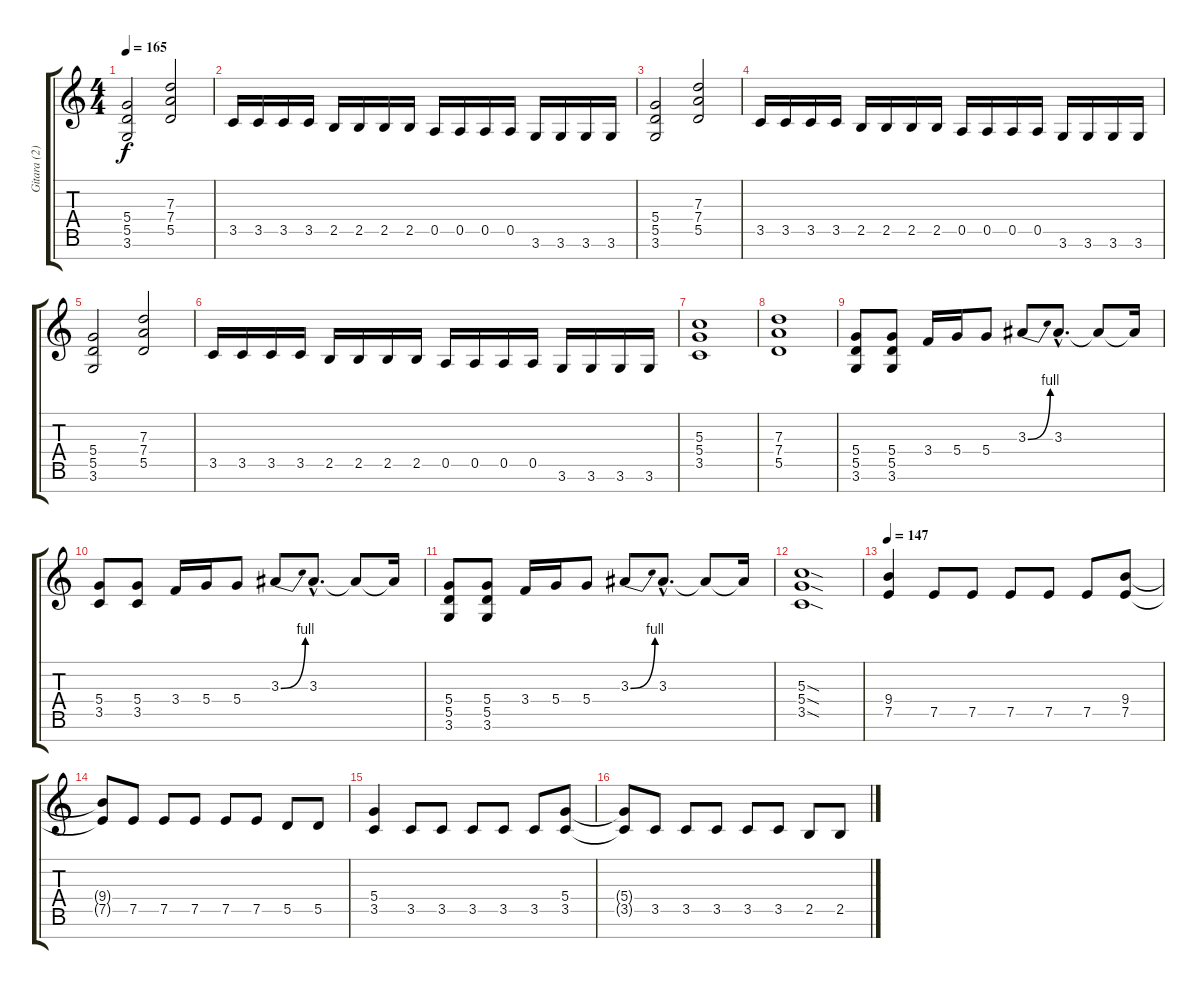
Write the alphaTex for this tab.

\track ("Gitara (2)" "Gitara (2)") {instrument distortionguitar}
\staff {score tabs}
\tuning (E4 B3 G3 D3 A2 E2 B1) {hide}
\ts (4 4)
\tempo 165
\clef g2
\ks c
(5.4 5.5 3.6).2{dy f instrument distortionguitar} (7.3 7.4 5.5).2 |
3.5.16 3.5.16 3.5.16 3.5.16 2.5.16 2.5.16 2.5.16 2.5.16 0.5.16 0.5.16 0.5.16 0.5.16 3.6.16 3.6.16 3.6.16 3.6.16 |
(5.4 5.5 3.6).2 (7.3 7.4 5.5).2 |
3.5.16 3.5.16 3.5.16 3.5.16 2.5.16 2.5.16 2.5.16 2.5.16 0.5.16 0.5.16 0.5.16 0.5.16 3.6.16 3.6.16 3.6.16 3.6.16 |
(5.4 5.5 3.6).2 (7.3 7.4 5.5).2 |
3.5.16 3.5.16 3.5.16 3.5.16 2.5.16 2.5.16 2.5.16 2.5.16 0.5.16 0.5.16 0.5.16 0.5.16 3.6.16 3.6.16 3.6.16 3.6.16 |
(5.3 5.4 3.5).1 |
(7.3 7.4 5.5).1 |
(5.4 5.5 3.6).8 (5.4 5.5 3.6).8 3.4.16 5.4.16 5.4.8 3.3{be (bend 0 0 60 4)}.8 3.3{hac}.8{d} 3.3{t}.8 3.3{t}.16 |
(5.4 3.5).8 (5.4 3.5).8 3.4.16 5.4.16 5.4.8 3.3{be (bend 0 0 60 4)}.8 3.3{hac}.8{d} 3.3{t}.8 3.3{t}.16 |
(5.4 5.5 3.6).8 (5.4 5.5 3.6).8 3.4.16 5.4.16 5.4.8 3.3{be (bend 0 0 60 4)}.8 3.3{hac}.8{d} 3.3{t}.8 3.3{t}.16 |
(5.3{sod} 5.4{sod} 3.5{sod}).1 |
\tempo 147
(9.4 7.5).4 7.5.8 7.5.8 7.5.8 7.5.8 7.5.8 (9.4 7.5).8 |
(9.4{t} 7.5{t}).8 7.5.8 7.5.8 7.5.8 7.5.8 7.5.8 5.5.8 5.5.8 |
(5.4 3.5).4 3.5.8 3.5.8 3.5.8 3.5.8 3.5.8 (5.4 3.5).8 |
(5.4{t} 3.5{t}).8 3.5.8 3.5.8 3.5.8 3.5.8 3.5.8 2.5.8 2.5.8
